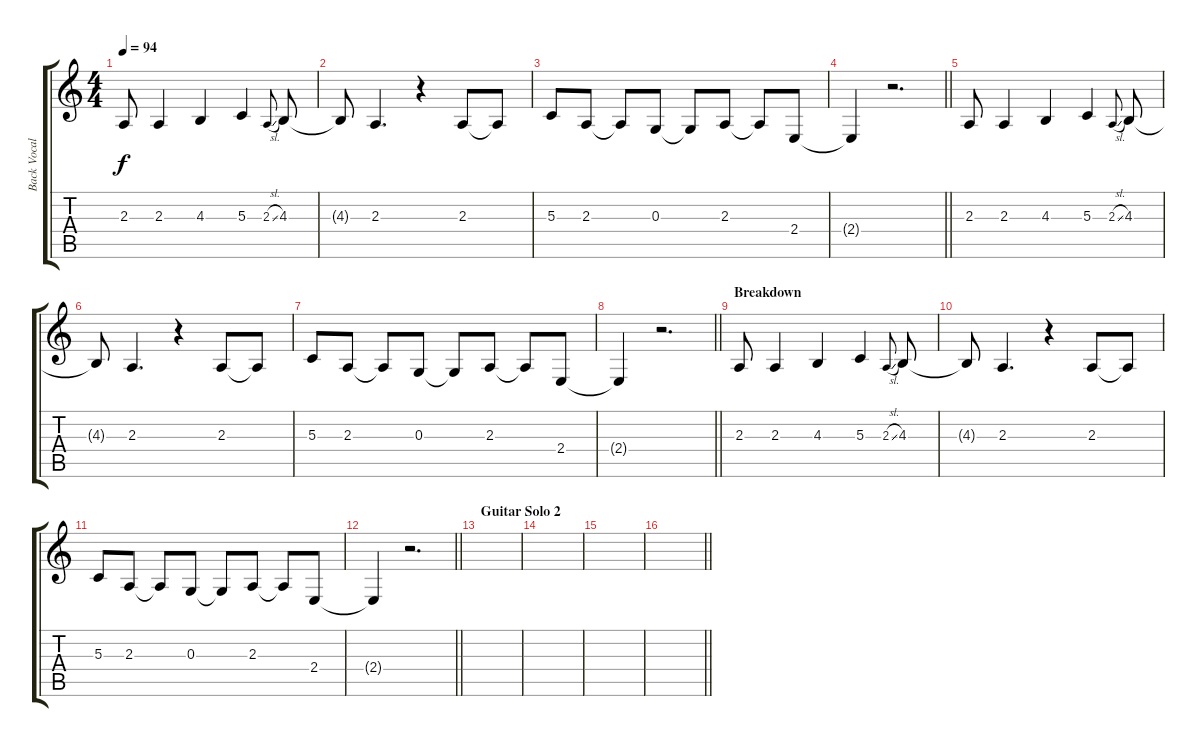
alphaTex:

\track ("Back Vocals" "Back Vocal") {instrument altosax}
\staff {score tabs}
\tuning (E4 B3 G3 D3 A2 E2) {hide}
\ts (4 4)
\tempo 94
\clef g2
\ks c
2.3.8{dy f} 2.3.4 4.3.4 5.3.4 2.3{sl}.8{gr onbeat} 4.3.8 |
4.3{t}.8 2.3.4{d} r.4 2.3.8 2.3{t}.8 |
5.3.8 2.3.8 2.3{t}.8 0.3.8 0.3{t}.8 2.3.8 2.3{t}.8 2.4.8 |
\barLineRight lightlight
2.4{t}.4 r.2{d} |
2.3.8 2.3.4 4.3.4 5.3.4 2.3{sl}.8{gr onbeat} 4.3.8 |
4.3{t}.8 2.3.4{d} r.4 2.3.8 2.3{t}.8 |
5.3.8 2.3.8 2.3{t}.8 0.3.8 0.3{t}.8 2.3.8 2.3{t}.8 2.4.8 |
\barLineRight lightlight
2.4{t}.4 r.2{d} |
\section ("" "Breakdown")
2.3.8 2.3.4 4.3.4 5.3.4 2.3{sl}.8{gr onbeat} 4.3.8 |
4.3{t}.8 2.3.4{d} r.4 2.3.8 2.3{t}.8 |
5.3.8 2.3.8 2.3{t}.8 0.3.8 0.3{t}.8 2.3.8 2.3{t}.8 2.4.8 |
\barLineRight lightlight
2.4{t}.4 r.2{d} |
\section ("" "Guitar Solo 2")
|
|
|
\barLineRight lightlight
